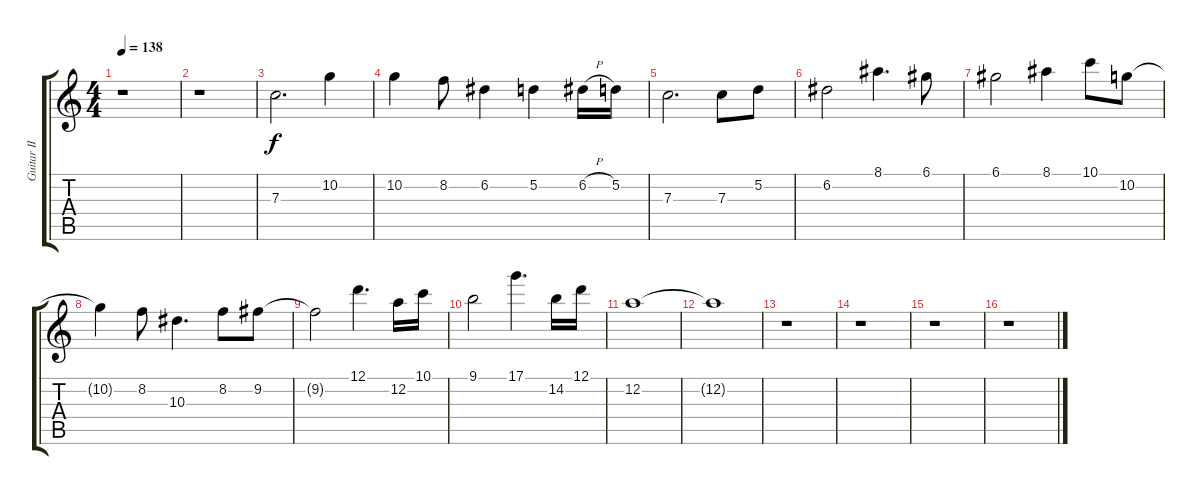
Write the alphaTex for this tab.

\track ("Guitar II" "Guitar II") {instrument distortionguitar}
\staff {score tabs}
\tuning (D4 A3 F3 C3 G2 D2) {hide}
\ts (4 4)
\tempo 138
\clef g2
\ks c
r.1{dy f} |
r.1 |
7.3.2{d volume 16 balance 0} 10.2.4 |
10.2.4 8.2.8 6.2.4 5.2.4 6.2{h}.16 5.2.16 |
7.3.2{d} 7.3.8 5.2.8 |
6.2.2 8.1.4{d} 6.1.8 |
6.1.2 8.1.4 10.1.8 10.2.8 |
10.2{t}.4 8.2.8 10.3.4{d} 8.2.8 9.2.8 |
9.2{t}.2 12.1.4{d} 12.2.16 10.1.16 |
9.1.2 17.1.4{d} 14.2.16 12.1.16 |
12.2.1 |
12.2{t}.1{balance 8} |
r.1 |
r.1 |
r.1 |
r.1
